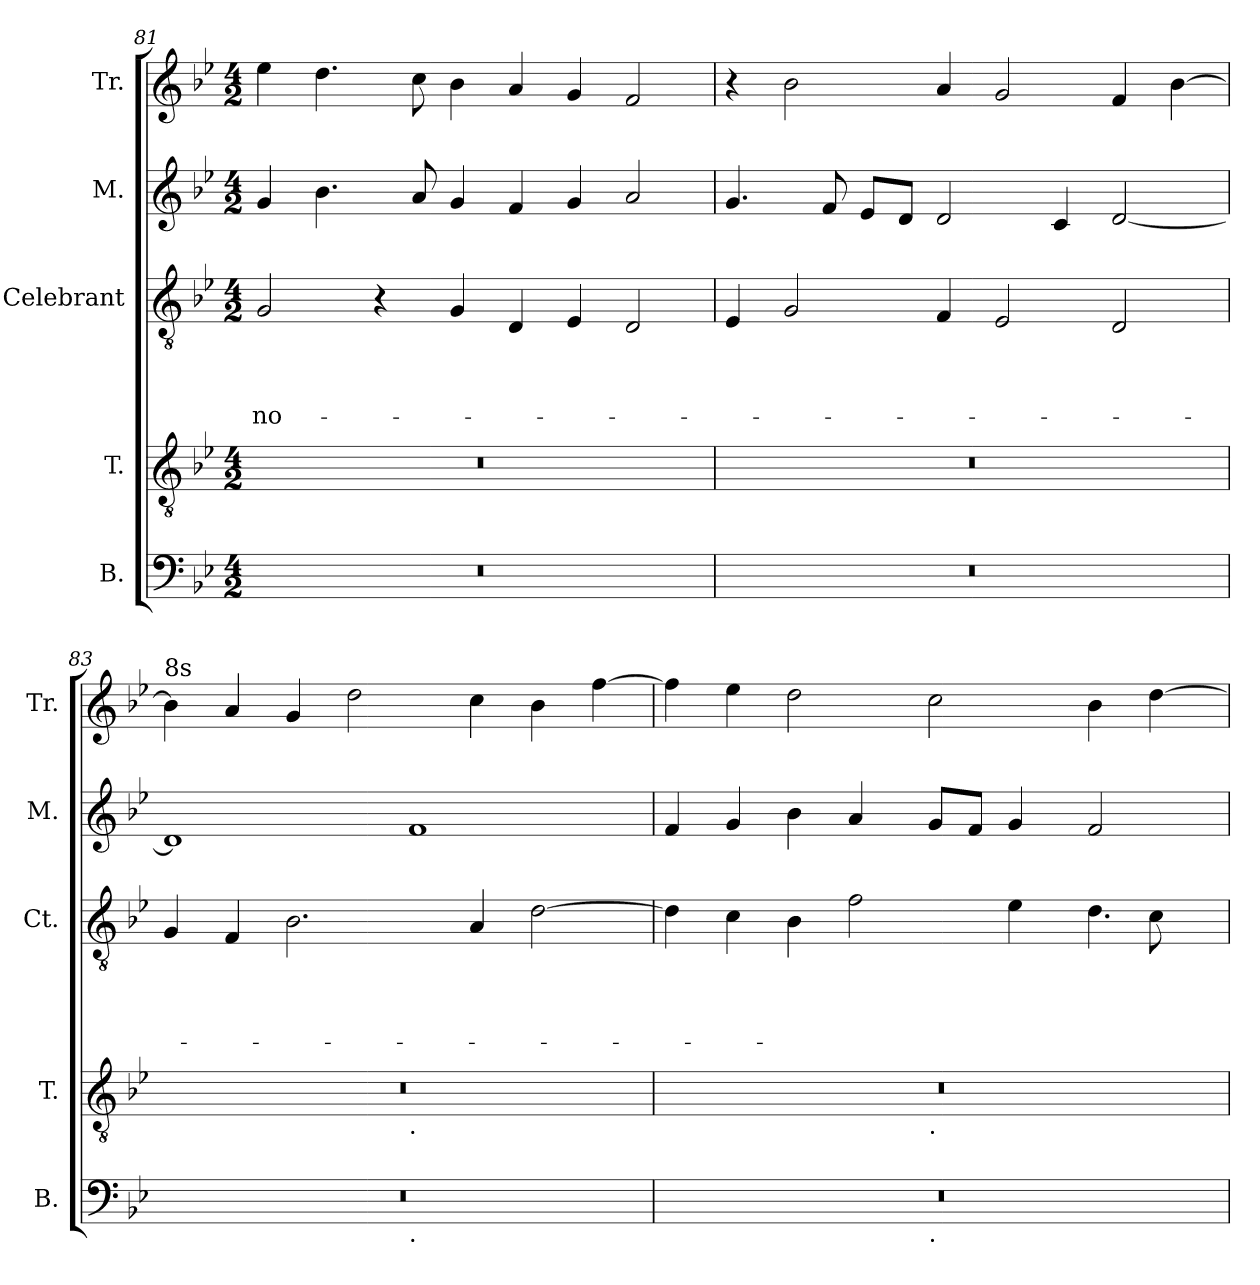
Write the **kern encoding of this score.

**kern	**kern	**kern	**text	**text	**text	**text	**kern	**kern
*part5	*part4	*part3	*part3	*part3	*part3	*part3	*part2	*part1
*staff5	*staff4	*staff3	*staff3	*staff3	*staff3	*staff3	*staff2	*staff1
*I"B.	*I"T.	*I"Celebrant	*	*	*	*	*I"M.	*I"Tr.
*I'B.	*I'T.	*I'Ct.	*	*	*	*	*I'M.	*I'Tr.
*clefF4	*clefGv2	*clefGv2	*	*	*	*	*clefG2	*clefG2
*k[b-e-]	*k[b-e-]	*k[b-e-]	*	*	*	*	*k[b-e-]	*k[b-e-]
*B-:	*B-:	*B-:	*	*	*	*	*B-:	*B-:
*M4/2	*M4/2	*M4/2	*	*	*	*	*M4/2	*M4/2
=81	=81	=81	=81	=81	=81	=81	=81	=81
!	!	!	!	!	!	!LO:LY:b	!	!
0r	0r	2G/	.	.	.	no-	4g/	4ee-\
.	.	.	.	.	.	.	4.b-\	4.dd\
.	.	4r	.	.	.	.	.	.
.	.	.	.	.	.	.	8a/	8cc\
.	.	4G/	.	.	.	.	4g/	4b-\
.	.	4D/	.	.	.	.	4f/	4a/
.	.	4E-/	.	.	.	.	4g/	4g/
.	.	2D/	.	.	.	.	2a/	2f/
=82	=82	=82	=82	=82	=82	=82	=82	=82
0r	0r	4E-/	.	.	.	.	4.g/	4r
.	.	2G/	.	.	.	.	.	2b-\
.	.	.	.	.	.	.	8f/	.
.	.	.	.	.	.	.	8e-/L	.
.	.	.	.	.	.	.	8d/J	.
.	.	4F/	.	.	.	.	2d/	4a/
.	.	2E-/	.	.	.	.	.	2g/
.	.	.	.	.	.	.	4c/	.
.	.	2D/	.	.	.	.	[<2d/	4f/
.	.	.	.	.	.	.	.	[<4b-\
!!LO:LB:g=z
=83	=83	=83	=83	=83	=83	=83	=83	=83
!	!	!	!	!	!	!	!	!LO:TX:a:t=8s
*^	*^	*	*	*	*	*	*	*
0r	1ryy	0r	1ryy	4G/	.	.	.	.	1d]	4b-\]
.	.	.	.	4F/	.	.	.	.	.	4a/
.	.	.	.	2.B-\	.	.	.	.	.	4g/
.	.	.	.	.	.	.	.	.	.	2dd\
!	!	!	!LO:TX:b:t=.	!	!	!	!	!	!	!
!	!LO:TX:b:t=.	!	!	!	!	!	!	!	!	!
.	1ryy	.	1ryy	.	.	.	.	.	1f	.
.	.	.	.	4A/	.	.	.	.	.	4cc\
.	.	.	.	[>2d\	.	.	.	.	.	4b-\
.	.	.	.	.	.	.	.	.	.	[>4ff\
=84	=84	=84	=84	=84	=84	=84	=84	=84	=84	=84
*	*	*	*	*^	*	*	*	*	*	*
*	*	*	*	*	*^	*	*	*	*	*	*
*	*	*	*	*	*	*^	*	*	*	*	*	*
0r	1ryy	0r	1ryy	4d\]	2.ryy	1ryy	1.ryy	.	.	.	.	4f/	4ff\]
.	.	.	.	4c\	.	.	.	.	.	.	.	4g/	4ee-\
.	.	.	.	4B-\	.	.	.	.	.	.	.	4b-\	2dd\
.	.	.	.	8ryy	2f\	.	.	.	.	.	.	4a/	.
.	.	.	.	1ryy	.	.	.	.	.	.	.	.	.
!	!	!	!LO:TX:b:t=.	!	!	!	!	!	!	!	!	!	!
!	!LO:TX:b:t=.	!	!	!	!	!	!	!	!	!	!	!	!
.	1ryy	.	1ryy	.	.	4ryy	.	.	.	.	.	8g/L	2cc\
.	.	.	.	.	.	.	.	.	.	.	.	8f/J	.
.	.	.	.	.	8ryy	4e-\	.	.	.	.	.	4g/	.
.	.	.	.	.	2ryy	.	.	.	.	.	.	.	.
.	.	.	.	.	.	4ryy	4.d\	.	.	.	.	2f/	4b-\
.	.	.	.	.	.	8c\	.	.	.	.	.	.	[>4dd\
.	.	.	.	8ryy	8ryy	8ryy	8ryy	.	.	.	.	.	.
*v	*v	*	*	*v	*v	*v	*v	*	*	*	*	*	*
*	*v	*v	*	*	*	*	*	*	*
=	=	=	=	=	=	=	=	=
*-	*-	*-	*-	*-	*-	*-	*-	*-
